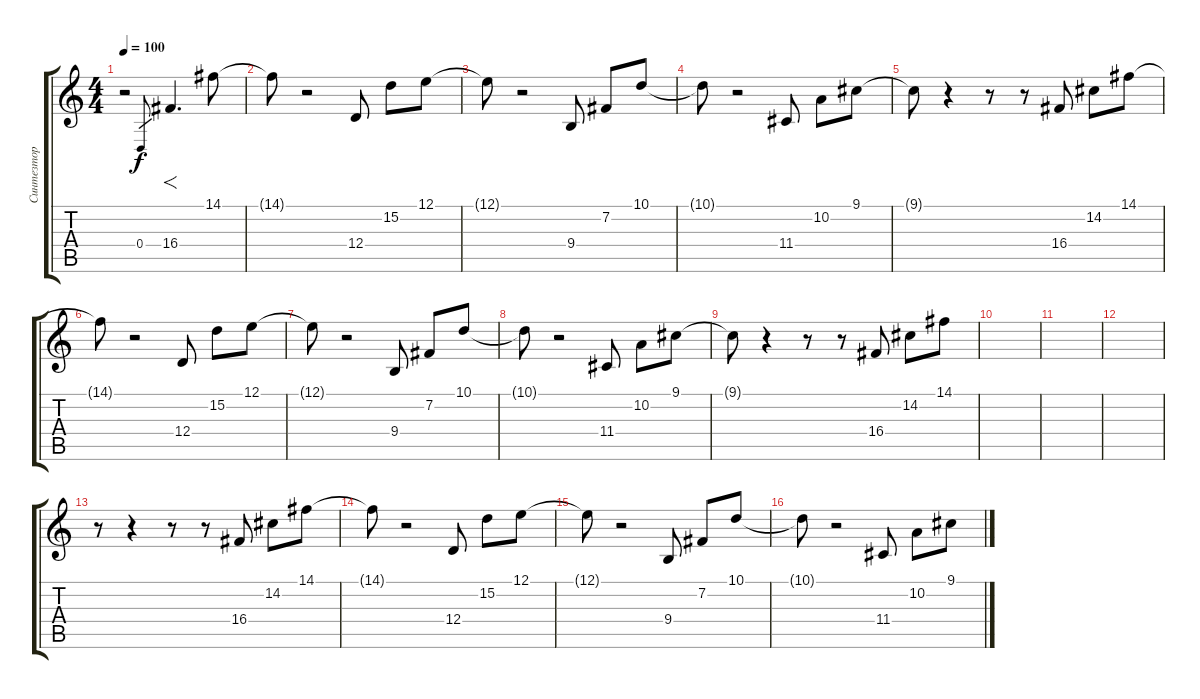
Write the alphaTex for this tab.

\track ("Синтезтор" "Синтезтор") {instrument pad1newage}
\staff {score tabs}
\tuning (E4 B3 G3 D3 A2 E2) {hide}
\ts (4 4)
\tempo 100
\clef g2
\ks c
r.2{dy f} 0.4.8{gr} 16.4.4{f d} 14.1.8 |
14.1{t}.8 r.2 12.4.8 15.2.8 12.1.8 |
12.1{t}.8 r.2 9.4.8 7.2.8 10.1.8 |
10.1{t}.8 r.2 11.4.8 10.2.8 9.1.8 |
9.1{t}.8 r.4 r.8 r.8 16.4.8 14.2.8 14.1.8 |
14.1{t}.8 r.2 12.4.8 15.2.8 12.1.8 |
12.1{t}.8 r.2 9.4.8 7.2.8 10.1.8 |
10.1{t}.8 r.2 11.4.8 10.2.8 9.1.8 |
9.1{t}.8 r.4 r.8 r.8 16.4.8 14.2.8 14.1.8 |
|
|
|
r.8 r.4 r.8 r.8 16.4.8 14.2.8 14.1.8 |
14.1{t}.8 r.2 12.4.8 15.2.8 12.1.8 |
12.1{t}.8 r.2 9.4.8 7.2.8 10.1.8 |
10.1{t}.8 r.2 11.4.8 10.2.8 9.1.8
